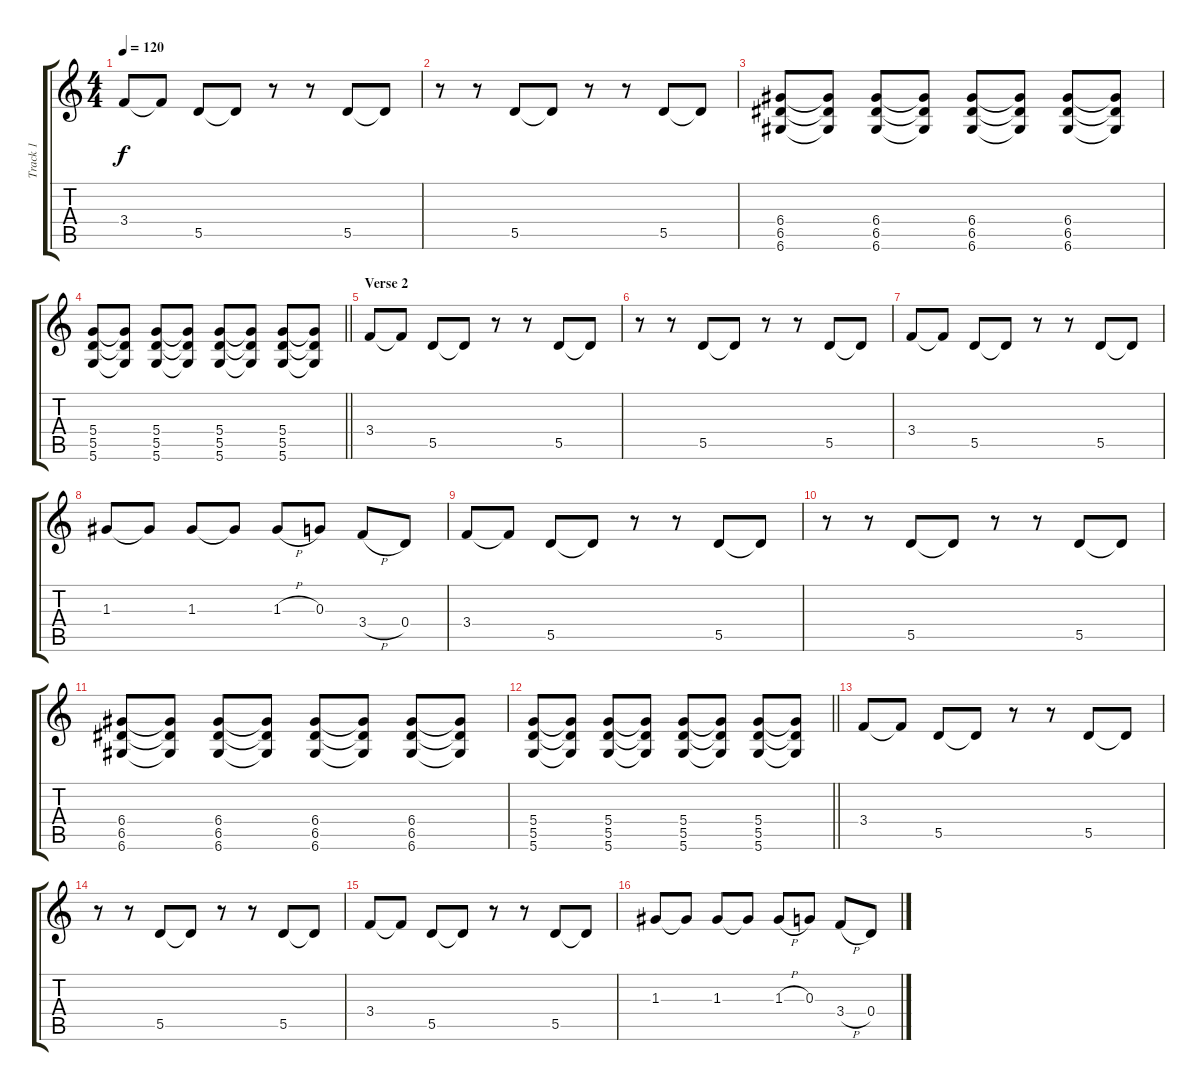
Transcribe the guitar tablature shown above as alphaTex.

\track ("Track 1" "Track 1") {instrument distortionguitar}
\staff {score tabs}
\tuning (E4 B3 G3 D3 A2 D2) {hide}
\ts (4 4)
\tempo 120
\clef g2
\ks c
3.4.8{dy f} 3.4{t}.8 5.5.8 5.5{t}.8 r.8 r.8 5.5.8 5.5{t}.8 |
r.8 r.8 5.5.8 5.5{t}.8 r.8 r.8 5.5.8 5.5{t}.8 |
(6.4 6.5 6.6).8 (6.4{t} 6.5{t} 6.6{t}).8 (6.4 6.5 6.6).8 (6.4{t} 6.5{t} 6.6{t}).8 (6.4 6.5 6.6).8 (6.4{t} 6.5{t} 6.6{t}).8 (6.4 6.5 6.6).8 (6.4{t} 6.5{t} 6.6{t}).8 |
\barLineRight lightlight
(5.4 5.5 5.6).8 (5.4{t} 5.5{t} 5.6{t}).8 (5.4 5.5 5.6).8 (5.4{t} 5.5{t} 5.6{t}).8 (5.4 5.5 5.6).8 (5.4{t} 5.5{t} 5.6{t}).8 (5.4 5.5 5.6).8 (5.4{t} 5.5{t} 5.6{t}).8 |
\section ("" "Verse 2")
3.4.8 3.4{t}.8 5.5.8 5.5{t}.8 r.8 r.8 5.5.8 5.5{t}.8 |
r.8 r.8 5.5.8 5.5{t}.8 r.8 r.8 5.5.8 5.5{t}.8 |
3.4.8 3.4{t}.8 5.5.8 5.5{t}.8 r.8 r.8 5.5.8 5.5{t}.8 |
1.3.8 1.3{t}.8 1.3.8 1.3{t}.8 1.3{h}.8 0.3.8 3.4{h}.8 0.4.8 |
3.4.8 3.4{t}.8 5.5.8 5.5{t}.8 r.8 r.8 5.5.8 5.5{t}.8 |
r.8 r.8 5.5.8 5.5{t}.8 r.8 r.8 5.5.8 5.5{t}.8 |
(6.4 6.5 6.6).8 (6.4{t} 6.5{t} 6.6{t}).8 (6.4 6.5 6.6).8 (6.4{t} 6.5{t} 6.6{t}).8 (6.4 6.5 6.6).8 (6.4{t} 6.5{t} 6.6{t}).8 (6.4 6.5 6.6).8 (6.4{t} 6.5{t} 6.6{t}).8 |
\barLineRight lightlight
(5.4 5.5 5.6).8 (5.4{t} 5.5{t} 5.6{t}).8 (5.4 5.5 5.6).8 (5.4{t} 5.5{t} 5.6{t}).8 (5.4 5.5 5.6).8 (5.4{t} 5.5{t} 5.6{t}).8 (5.4 5.5 5.6).8 (5.4{t} 5.5{t} 5.6{t}).8 |
3.4.8 3.4{t}.8 5.5.8 5.5{t}.8 r.8 r.8 5.5.8 5.5{t}.8 |
r.8 r.8 5.5.8 5.5{t}.8 r.8 r.8 5.5.8 5.5{t}.8 |
3.4.8 3.4{t}.8 5.5.8 5.5{t}.8 r.8 r.8 5.5.8 5.5{t}.8 |
1.3.8 1.3{t}.8 1.3.8 1.3{t}.8 1.3{h}.8 0.3.8 3.4{h}.8 0.4.8
